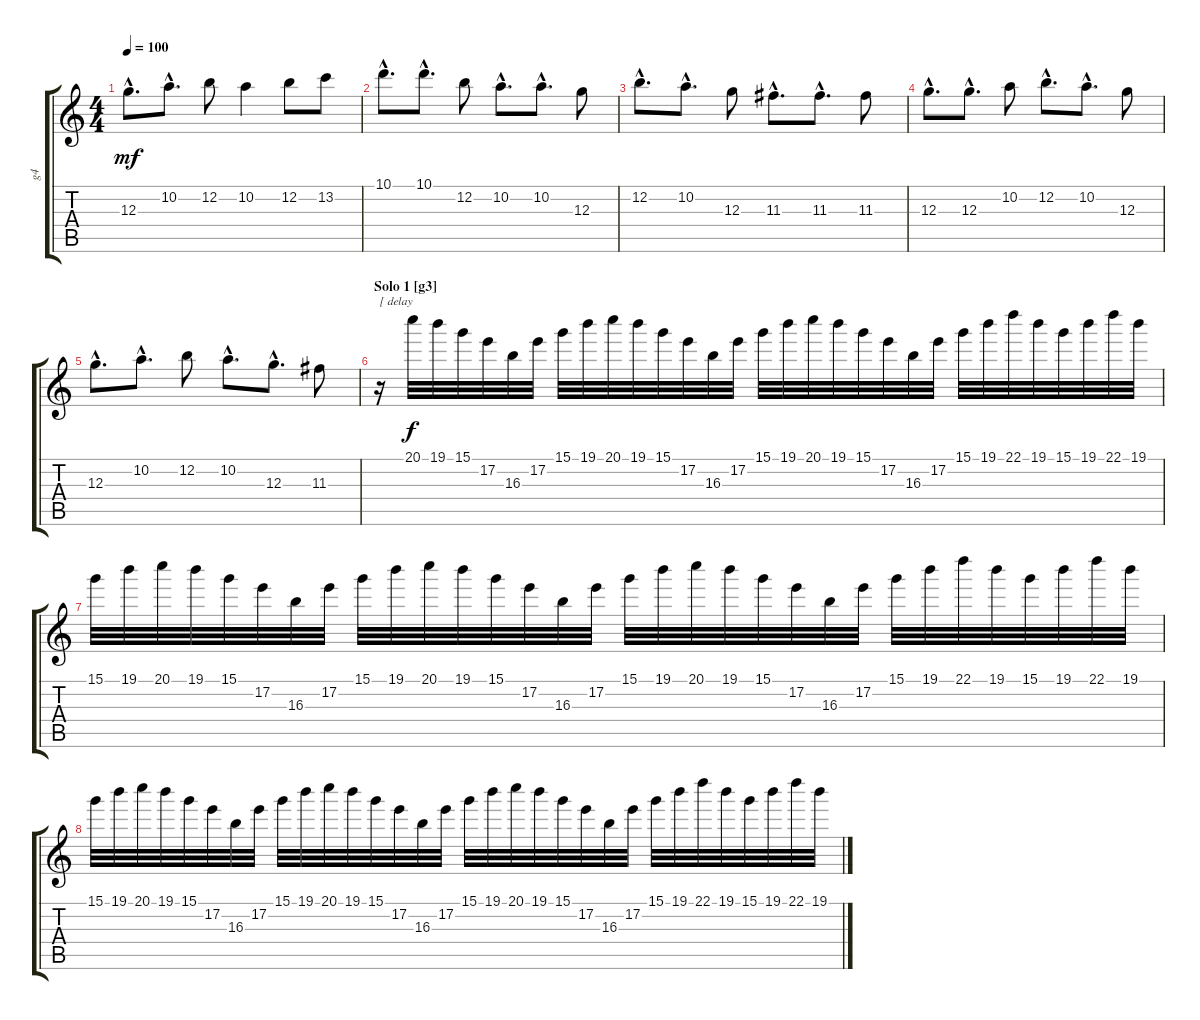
\track ("g4" "g4") {instrument distortionguitar}
\staff {score tabs}
\tuning (E4 B3 G3 D3 A2 E2) {hide}
\ts (4 4)
\tempo 100
\clef g2
\ks c
12.3{hac}.8{d dy mf} 10.2{hac}.8{d} 12.2.8 10.2.4 12.2.8 13.2.8 |
10.1{hac}.8{d} 10.1{hac}.8{d} 12.2.8 10.2{hac}.8{d} 10.2{hac}.8{d} 12.3.8 |
12.2{hac}.8{d} 10.2{hac}.8{d} 12.3.8 11.3{hac}.8{d} 11.3{hac}.8{d} 11.3.8 |
12.3{hac}.8{d} 12.3{hac}.8{d} 10.2.8 12.2{hac}.8{d} 10.2{hac}.8{d} 12.3.8 |
12.3{hac}.8{d} 10.2{hac}.8{d} 12.2.8 10.2{hac}.8{d} 12.3{hac}.8{d} 11.3.8 |
\section ("" "Solo 1 [g3]")
r.16{txt "[ delay" volume 8 balance 8 instrument overdrivenguitar} 20.1.32{dy f} 19.1.32 15.1.32 17.2.32 16.3.32 17.2.32 15.1.32 19.1.32 20.1.32 19.1.32 15.1.32 17.2.32 16.3.32 17.2.32 15.1.32 19.1.32 20.1.32 19.1.32 15.1.32 17.2.32 16.3.32 17.2.32 15.1.32 19.1.32 22.1.32 19.1.32 15.1.32 19.1.32 22.1.32 19.1.32 |
15.1.32 19.1.32 20.1.32 19.1.32 15.1.32 17.2.32 16.3.32 17.2.32 15.1.32 19.1.32 20.1.32 19.1.32 15.1.32 17.2.32 16.3.32 17.2.32 15.1.32 19.1.32 20.1.32 19.1.32 15.1.32 17.2.32 16.3.32 17.2.32 15.1.32 19.1.32 22.1.32 19.1.32 15.1.32 19.1.32 22.1.32 19.1.32 |
15.1.32 19.1.32 20.1.32 19.1.32 15.1.32 17.2.32 16.3.32 17.2.32 15.1.32 19.1.32 20.1.32 19.1.32 15.1.32 17.2.32 16.3.32 17.2.32 15.1.32 19.1.32 20.1.32 19.1.32 15.1.32 17.2.32 16.3.32 17.2.32 15.1.32 19.1.32 22.1.32 19.1.32 15.1.32 19.1.32 22.1.32 19.1.32
